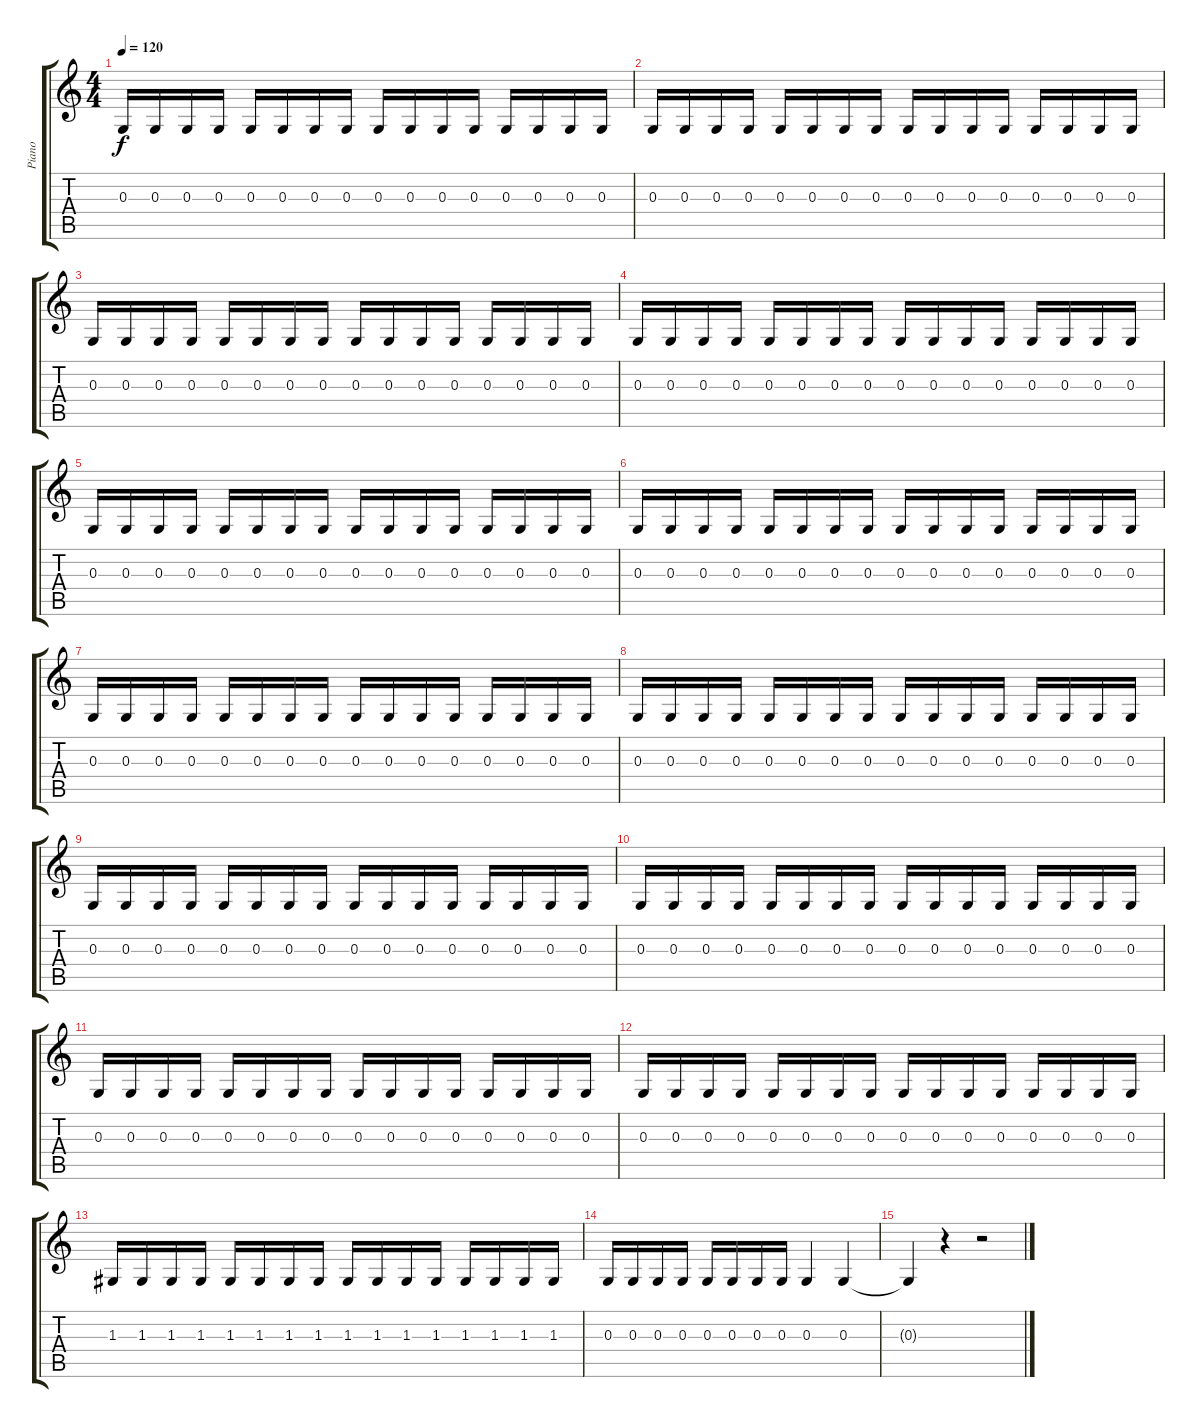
\track ("Piano" "Piano") {instrument acousticgrandpiano}
\staff {score tabs}
\tuning (E4 B3 G3 D3 A2 E2) {hide}
\ts (4 4)
\tempo 120
\clef g2
\ks c
0.3.16{dy f} 0.3.16 0.3.16 0.3.16 0.3.16 0.3.16 0.3.16 0.3.16 0.3.16 0.3.16 0.3.16 0.3.16 0.3.16 0.3.16 0.3.16 0.3.16 |
0.3.16 0.3.16 0.3.16 0.3.16 0.3.16 0.3.16 0.3.16 0.3.16 0.3.16 0.3.16 0.3.16 0.3.16 0.3.16 0.3.16 0.3.16 0.3.16 |
0.3.16 0.3.16 0.3.16 0.3.16 0.3.16 0.3.16 0.3.16 0.3.16 0.3.16 0.3.16 0.3.16 0.3.16 0.3.16 0.3.16 0.3.16 0.3.16 |
0.3.16 0.3.16 0.3.16 0.3.16 0.3.16 0.3.16 0.3.16 0.3.16 0.3.16 0.3.16 0.3.16 0.3.16 0.3.16 0.3.16 0.3.16 0.3.16 |
0.3.16 0.3.16 0.3.16 0.3.16 0.3.16 0.3.16 0.3.16 0.3.16 0.3.16 0.3.16 0.3.16 0.3.16 0.3.16 0.3.16 0.3.16 0.3.16 |
0.3.16 0.3.16 0.3.16 0.3.16 0.3.16 0.3.16 0.3.16 0.3.16 0.3.16 0.3.16 0.3.16 0.3.16 0.3.16 0.3.16 0.3.16 0.3.16 |
0.3.16 0.3.16 0.3.16 0.3.16 0.3.16 0.3.16 0.3.16 0.3.16 0.3.16 0.3.16 0.3.16 0.3.16 0.3.16 0.3.16 0.3.16 0.3.16 |
0.3.16 0.3.16 0.3.16 0.3.16 0.3.16 0.3.16 0.3.16 0.3.16 0.3.16 0.3.16 0.3.16 0.3.16 0.3.16 0.3.16 0.3.16 0.3.16 |
0.3.16 0.3.16 0.3.16 0.3.16 0.3.16 0.3.16 0.3.16 0.3.16 0.3.16 0.3.16 0.3.16 0.3.16 0.3.16 0.3.16 0.3.16 0.3.16 |
0.3.16 0.3.16 0.3.16 0.3.16 0.3.16 0.3.16 0.3.16 0.3.16 0.3.16 0.3.16 0.3.16 0.3.16 0.3.16 0.3.16 0.3.16 0.3.16 |
0.3.16 0.3.16 0.3.16 0.3.16 0.3.16 0.3.16 0.3.16 0.3.16 0.3.16 0.3.16 0.3.16 0.3.16 0.3.16 0.3.16 0.3.16 0.3.16 |
0.3.16 0.3.16 0.3.16 0.3.16 0.3.16 0.3.16 0.3.16 0.3.16 0.3.16 0.3.16 0.3.16 0.3.16 0.3.16 0.3.16 0.3.16 0.3.16 |
1.3.16 1.3.16 1.3.16 1.3.16 1.3.16 1.3.16 1.3.16 1.3.16 1.3.16 1.3.16 1.3.16 1.3.16 1.3.16 1.3.16 1.3.16 1.3.16 |
0.3.16 0.3.16 0.3.16 0.3.16 0.3.16 0.3.16 0.3.16 0.3.16 0.3.4 0.3.4 |
0.3{t}.4 r.4 r.2
